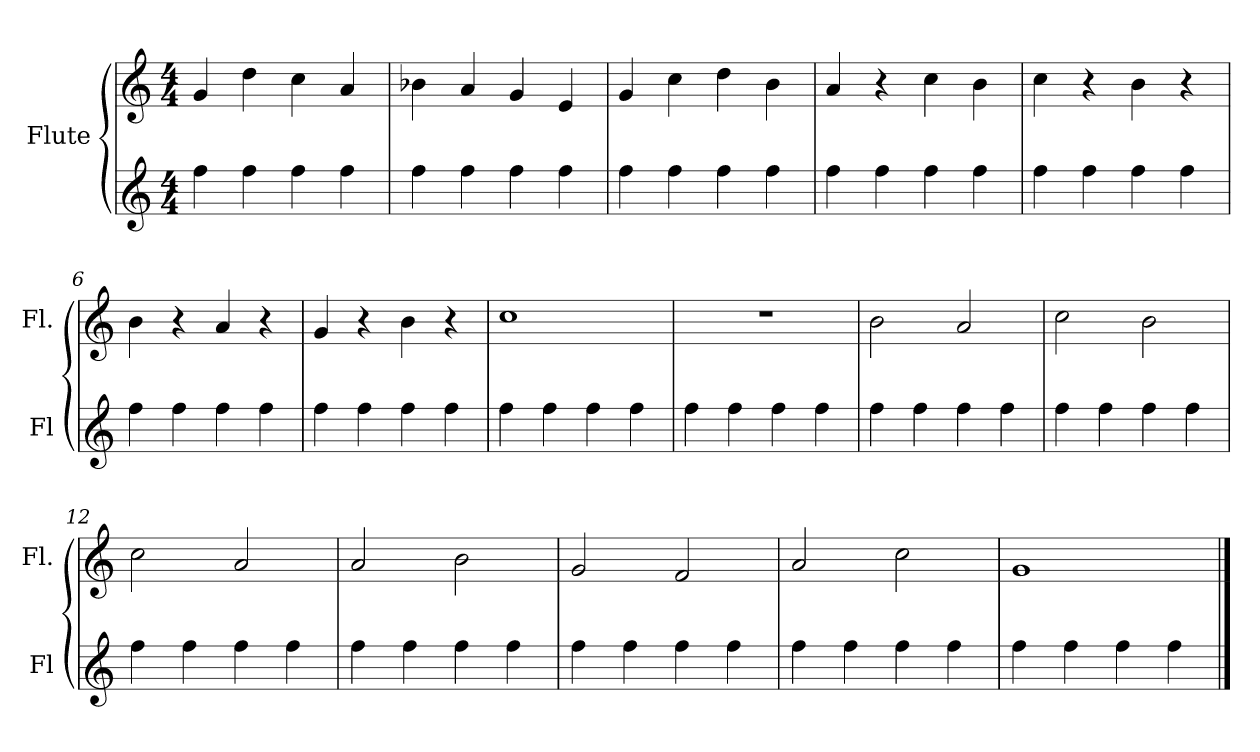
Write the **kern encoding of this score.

**kern	**kern
*part2	*part1
*staff2	*staff1
*I"Flute	*I"Flute
*I'Fl	*I'Fl.
*clefG2	*clefG2
*	*k[]
*M4/4	*M4/4
=1	=1
4ffi	4g/
4ffi	4dd\
4ffi	4cc\
4ffi	4a/
=2	=2
4ffi	4b-X\
4ffi	4a/
4ffi	4g/
4ffi	4e/
=3	=3
4ffi	4g/
4ffi	4cc\
4ffi	4dd\
4ffi	4b\
=4	=4
4ffi	4a/
4ffi	4r
4ffi	4cc\
4ffi	4b\
=5	=5
4ffi	4cc\
4ffi	4r
4ffi	4b\
4ffi	4r
=6	=6
4ffi	4b\
4ffi	4r
4ffi	4a/
4ffi	4r
=7	=7
4ffi	4g/
4ffi	4r
4ffi	4b\
4ffi	4r
=8	=8
4ffi	1cc
4ffi	.
4ffi	.
4ffi	.
=9	=9
4ffi	1r
4ffi	.
4ffi	.
4ffi	.
=10	=10
4ffi	2b\
4ffi	.
4ffi	2a/
4ffi	.
!!LO:LB:g=z
=11	=11
4ffi	2cc\
4ffi	.
4ffi	2b\
4ffi	.
=12	=12
4ffi	2cc\
4ffi	.
4ffi	2a/
4ffi	.
=13	=13
4ffi	2a/
4ffi	.
4ffi	2b\
4ffi	.
=14	=14
4ffi	2g/
4ffi	.
4ffi	2f/
4ffi	.
=15	=15
4ffi	2a/
4ffi	.
4ffi	2cc\
4ffi	.
=16	=16
4ffi	1g
4ffi	.
4ffi	.
4ffi	.
==	==
*-	*-
